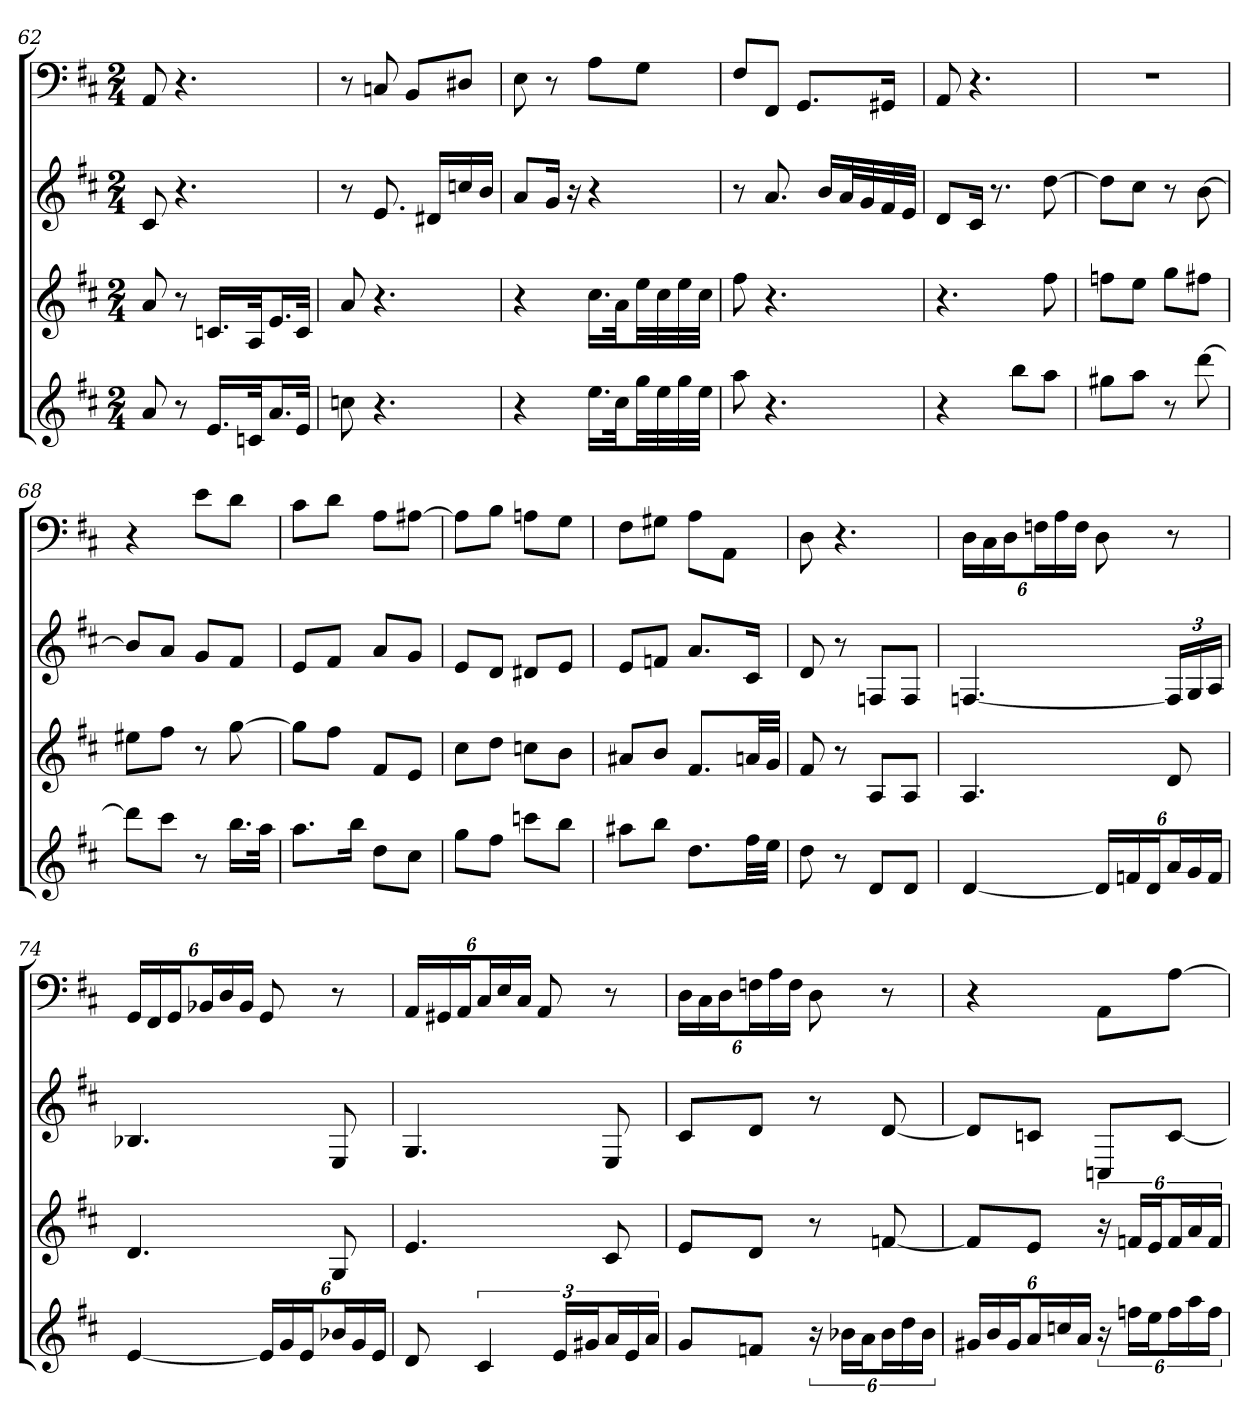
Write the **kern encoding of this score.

**kern	**kern	**kern	**kern
*part4	*part3	*part2	*part1
*staff4	*staff3	*staff2	*staff1
*k[f#c#]	*k[f#c#]	*k[f#c#]	*k[f#c#]
*D:	*D:	*D:	*D:
*M2/4	*M2/4	*M2/4	*M2/4
=62	=62	=62	=62
8a	8a	8c#	8AA
8r	8r	4.r	4.r
16.eLL	16.cnLL	.	.
32cnJk	32AJk	.	.
16.aL	16.eL	.	.
32eJJk	32cJJk	.	.
=63	=63	=63	=63
8ccn	8a	8r	8r
4.r	4.r	8.e	8Cn
.	.	.	8BBL
.	.	16d#XLL	.
.	.	16ccn	8D#XJ
.	.	16bJJ	.
=64	=64	=64	=64
4r	4r	8aL	8E
.	.	16gJk	8r
.	.	16r	.
16.eeLL	16.cc#LL	4r	8AL
32cc#Jk	32aJk	.	.
32ggLL	32eeLL	.	8GJ
32ee	32cc#	.	.
32gg	32ee	.	.
32eeJJJ	32cc#JJJ	.	.
=65	=65	=65	=65
8aa	8ff#	8r	8F#L
4.r	4.r	8.a	8FF#J
.	.	.	8.GGL
.	.	16bLL	.
.	.	32aL	.
.	.	32g	.
.	.	32f#	16GG#XJk
.	.	32eJJJ	.
=66	=66	=66	=66
4r	4.r	8dL	8AA
.	.	16c#Jk	4.r
.	.	8.r	.
8bbL	.	.	.
8aaJ	8ff#	[8dd	.
=67	=67	=67	=67
8gg#XL	8ffnL	8ddL]	2r
8aaJ	8eeJ	8cc#J	.
8r	8ggL	8r	.
[8ddd	8ff#XJ	[8b	.
=68	=68	=68	=68
8dddL]	8ee#XL	8bL]	4r
8ccc#J	8ff#J	8aJ	.
8r	8r	8gL	8eL
16.bbLL	[8gg	8f#J	8dJ
32aaJJk	.	.	.
=69	=69	=69	=69
8.aaL	8ggL]	8eL	8c#L
.	8ff#J	8f#J	8dJ
16bbJk	.	.	.
8ddL	8f#L	8aL	8AL
8cc#J	8eJ	8gJ	[8A#XJ
=70	=70	=70	=70
8ggL	8cc#L	8eL	8A#L]
8ff#J	8ddJ	8dJ	8BJ
8cccnL	8ccnL	8d#XL	8AnL
8bbJ	8bJ	8eJ	8GJ
=71	=71	=71	=71
8aa#XL	8a#XL	8eL	8F#L
8bbJ	8bJ	8fnJ	8G#XJ
8.ddL	8.f#L	8.aL	8AL
.	.	.	8AAJ
32ff#LL	32anLL	16c#Jk	.
32eeJJJ	32gJJJ	.	.
=72	=72	=72	=72
8dd	8f#	8d	8D
8r	8r	8r	4.r
8dL	8AL	8FnL	.
8dJ	8AJ	8FJ	.
=73	=73	=73	=73
[4d	4.A	[4.Fn	24DLL
.	.	.	24C#
.	.	.	24DJ
.	.	.	24FnL
.	.	.	24A
.	.	.	24FJJ
24dLL]	.	.	8D
24fn	.	.	.
24dJ	.	.	.
24aL	8d	24FLL]	8r
24g	.	24G	.
24fJJ	.	24AJJ	.
=74	=74	=74	=74
[4e	4.d	4.B-X	24GGLL
.	.	.	24FF#
.	.	.	24GGJ
.	.	.	24BB-XL
.	.	.	24D
.	.	.	24BB-JJ
24eLL]	.	.	8GG
24g	.	.	.
24eJ	.	.	.
24b-XL	8G	8E	8r
24g	.	.	.
24eJJ	.	.	.
=75	=75	=75	=75
8d	4.e	4.G	24AALL
.	.	.	24GG#X
.	.	.	24AAJ
6c#	.	.	24C#L
.	.	.	24E
.	.	.	24C#JJ
.	.	.	8AA
24eLL	.	.	.
24g#XJ	.	.	.
24aL	8c#	8E	8r
24e	.	.	.
24aJJ	.	.	.
=76	=76	=76	=76
8gL	8eL	8c#L	24DLL
.	.	.	24C#
.	.	.	24DJ
8fnJ	8dJ	8dJ	24FnL
.	.	.	24A
.	.	.	24FJJ
24r	8r	8r	8D
24b-XLL	.	.	.
24aJ	.	.	.
24b-L	[8fn	[8d	8r
24dd	.	.	.
24b-JJ	.	.	.
=77	=77	=77	=77
24g#XLL	8fL]	8dL]	4r
24b	.	.	.
24g#J	.	.	.
24aL	8eJ	8cnJ	.
24ccn	.	.	.
24aJJ	.	.	.
24r	24r	8CnL	8AAL
24ffnLL	24fnLL	.	.
24eeJ	24eJ	.	.
24ffL	24fL	[8cJ	[8AJ
24aa	24a	.	.
24ffJJ	24fJJ	.	.
=	=	=	=
*-	*-	*-	*-
